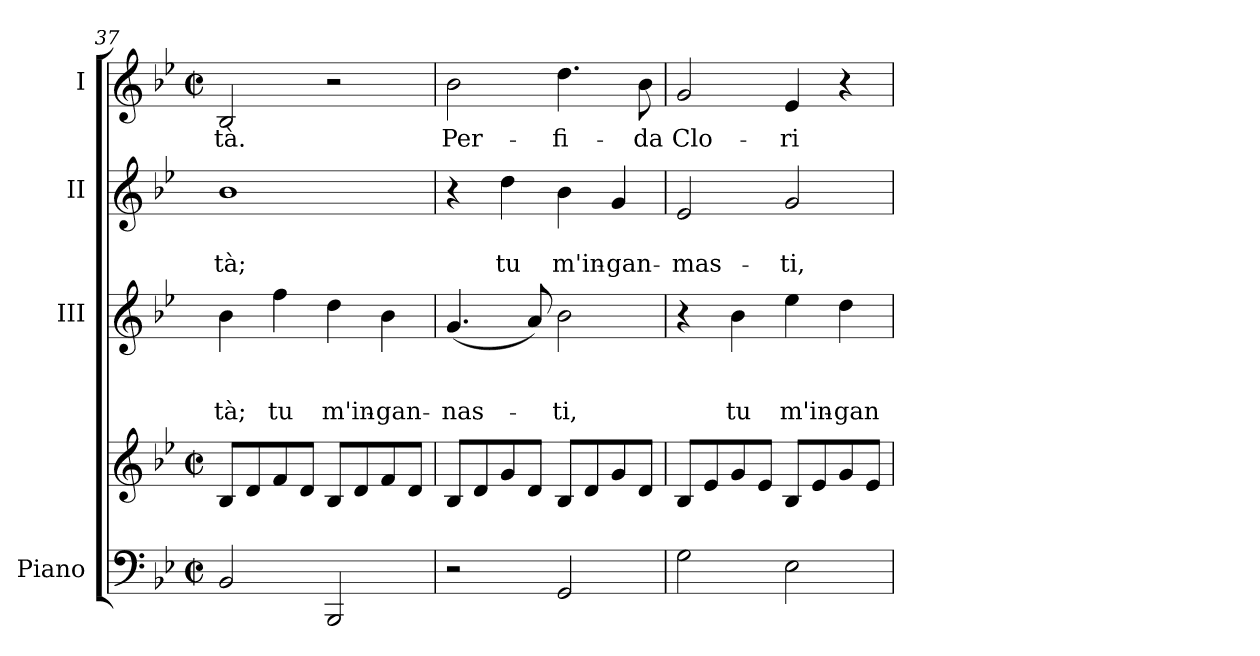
**kern	**kern	**kern	**text	**text	**text	**kern	**text	**text	**kern	**text
*part4	*part4	*part3	*part3	*part3	*part3	*part2	*part2	*part2	*part1	*part1
*staff5	*staff4	*staff3	*staff3	*staff3	*staff3	*staff2	*staff2	*staff2	*staff1	*staff1
*I"Piano	*	*I"III	*	*	*	*I"II	*	*	*I"I	*
*	*	*I'III	*	*	*	*I'II	*	*	*I'I	*
*clefF4	*clefG2	*clefG2	*	*	*	*clefG2	*	*	*clefG2	*
*k[b-e-]	*k[b-e-]	*k[b-e-]	*	*	*	*k[b-e-]	*	*	*k[b-e-]	*
*B-:	*B-:	*B-:	*	*	*	*B-:	*	*	*B-:	*
*M2/2	*M2/2	*	*	*	*	*	*	*	*M2/2	*
*met(c|)	*met(c|)	*	*	*	*	*	*	*	*met(c|)	*
=37	=37	=37	=37	=37	=37	=37	=37	=37	=37	=37
!	!	!	!	!	!LO:LY:b	!	!	!LO:LY:b	!	!LO:LY:b
2BB-/	8B-/L	4b-\	.	.	-tà;	1b-	.	-tà;	2B-/	-tà.
.	8d/	.	.	.	.	.	.	.	.	.
!	!	!	!	!	!LO:LY:b	!	!	!	!	!
.	8f/	4ff\	.	.	tu	.	.	.	.	.
.	8d/J	.	.	.	.	.	.	.	.	.
!	!	!	!	!	!LO:LY:b	!	!	!	!	!
2BBB-/	8B-/L	4dd\	.	.	m'in-	.	.	.	2r	.
.	8d/	.	.	.	.	.	.	.	.	.
!	!	!	!	!	!LO:LY:b:rj	!	!	!	!	!
.	8f/	4b-\	.	.	-gan-	.	.	.	.	.
.	8d/J	.	.	.	.	.	.	.	.	.
=38	=38	=38	=38	=38	=38	=38	=38	=38	=38	=38
!	!	!	!	!	!LO:LY:b	!	!	!	!	!LO:LY:b
2r	8B-/L	(<4.g/	.	.	-nas-	4r	.	.	2b-\	Per-
.	8d/	.	.	.	.	.	.	.	.	.
!	!	!	!	!	!	!	!	!LO:LY:b	!	!
.	8g/	.	.	.	.	4dd\	.	tu	.	.
.	8d/J	8a/)	.	.	.	.	.	.	.	.
!	!	!	!	!	!LO:LY:b	!	!	!LO:LY:b	!	!LO:LY:b
2GG/	8B-/L	2b-\	.	.	-ti,	4b-\	.	m'in-	4.dd\	-fi-
.	8d/	.	.	.	.	.	.	.	.	.
!	!	!	!	!	!	!	!	!LO:LY:b:rj	!	!
.	8g/	.	.	.	.	4g/	.	-gan-	.	.
!	!	!	!	!	!	!	!	!	!	!LO:LY:b
.	8d/J	.	.	.	.	.	.	.	8b-\	-da
=39	=39	=39	=39	=39	=39	=39	=39	=39	=39	=39
!	!	!	!	!	!	!	!	!LO:LY:b	!	!LO:LY:b
2G\	8B-/L	4r	.	.	.	2e-/	.	-mas-	2g/	Clo-
.	8e-/	.	.	.	.	.	.	.	.	.
!	!	!	!	!	!LO:LY:b	!	!	!	!	!
.	8g/	4b-\	.	.	tu	.	.	.	.	.
.	8e-/J	.	.	.	.	.	.	.	.	.
!	!	!	!	!	!LO:LY:b	!	!	!LO:LY:b	!	!LO:LY:b
2E-\	8B-/L	4ee-\	.	.	m'in-	2g/	.	-ti,	4e-/	-ri
.	8e-/	.	.	.	.	.	.	.	.	.
!	!	!	!	!	!LO:LY:b:rj	!	!	!	!	!
.	8g/	4dd\	.	.	-gan-	.	.	.	4r	.
.	8e-/J	.	.	.	.	.	.	.	.	.
=	=	=	=	=	=	=	=	=	=	=
*-	*-	*-	*-	*-	*-	*-	*-	*-	*-	*-
